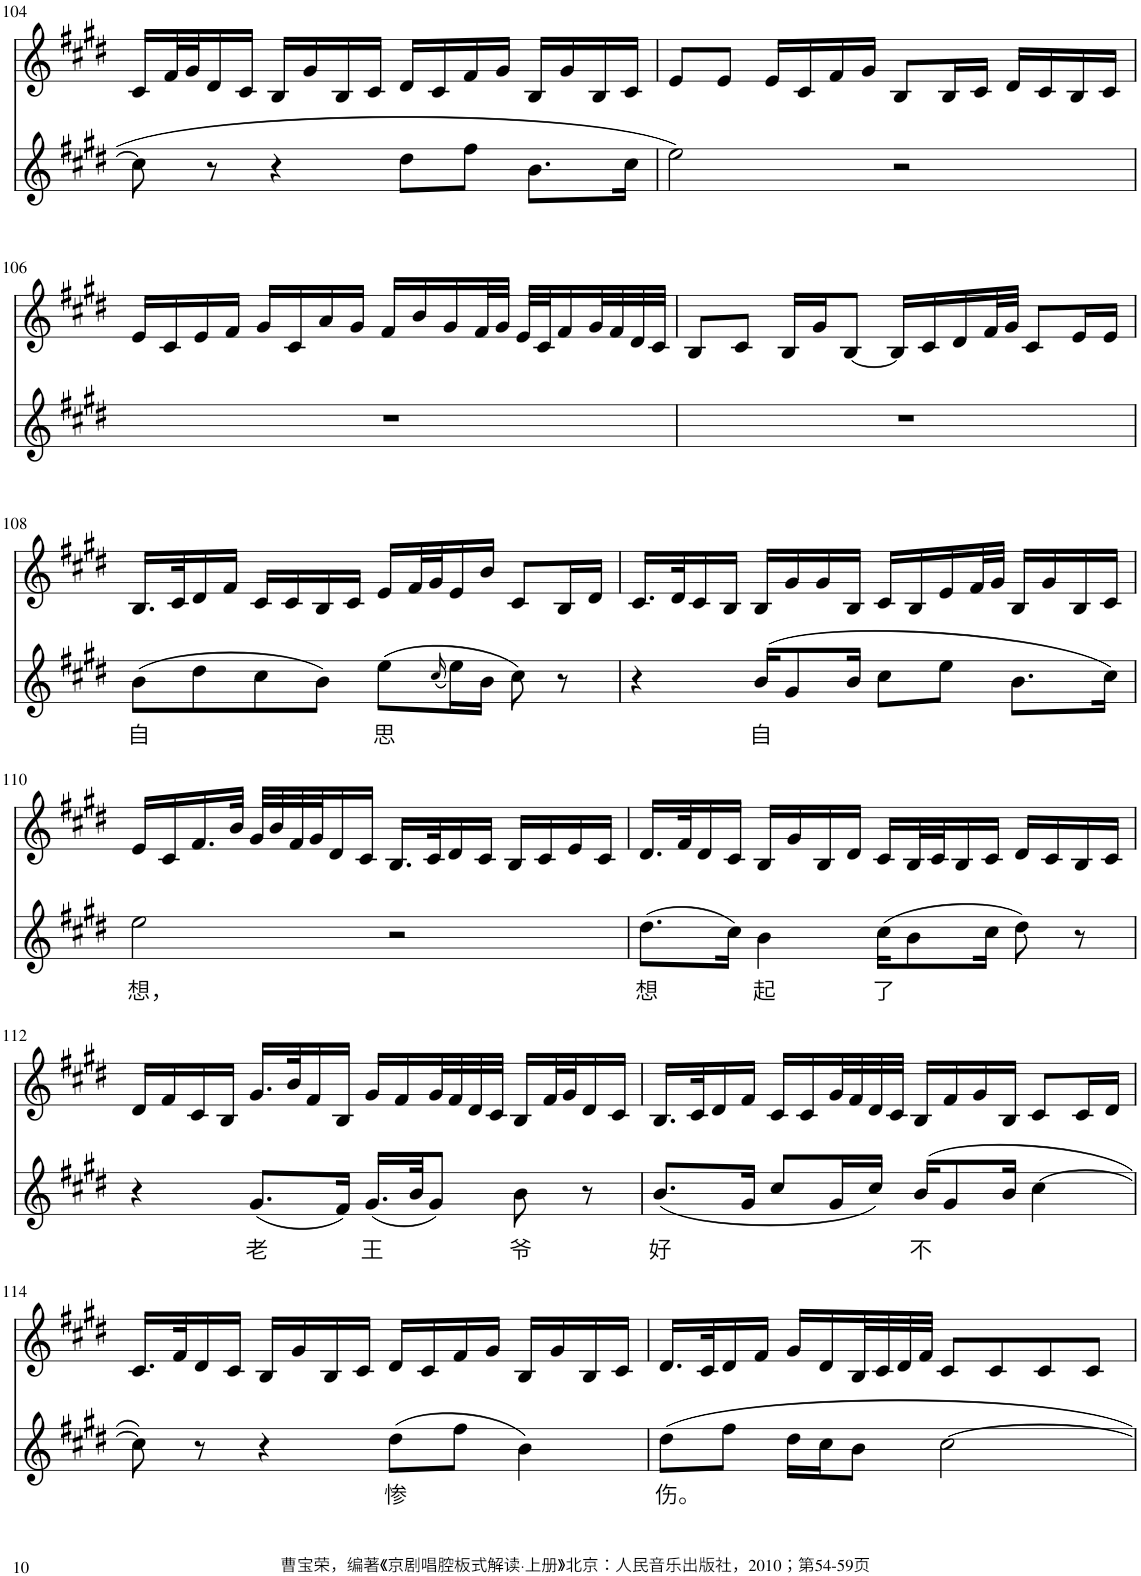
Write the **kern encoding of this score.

**kern	**text	**kern
*part2	*part2	*part1
*staff2	*staff2	*staff1
*I"Piano	*	*I"Piano
*I'Pno	*	*I'Pno
!!LO:PB:g=z
*clefG2	*	*clefG2
*k[f#c#g#d#]	*	*k[f#c#g#d#]
*M4/4	*	*M4/4
=104	=104	=104
8cc#\]	.	16c#/LL
.	.	32f#/L
.	.	32g#/J
8r	.	16d#/
.	.	16c#/JJ
4r	.	16B/LL
.	.	16g#/
.	.	16B/
.	.	16c#/JJ
8dd#\L	.	16d#/LL
.	.	16c#/
8ff#\J	.	16f#/
.	.	16g#/JJ
8.b\L	.	16B/LL
.	.	16g#/
.	.	16B/
16cc#\Jk	.	16c#/JJ
=105	=105	=105
2ee\	.	8e/L
.	.	8e/J
.	.	16e/LL
.	.	16c#/
.	.	16f#/
.	.	16g#/JJ
2r	.	8B/L
.	.	16B/L
.	.	16c#/JJ
.	.	16d#/LL
.	.	16c#/
.	.	16B/
.	.	16c#/JJ
!!LO:LB:g=z
=106	=106	=106
1r	.	16e/LL
.	.	16c#/
.	.	16e/
.	.	16f#/JJ
.	.	16g#/LL
.	.	16c#/
.	.	16a/
.	.	16g#/JJ
.	.	16f#/LL
.	.	16b/
.	.	16g#/
.	.	32f#/L
.	.	32g#/JJJ
.	.	32e/LLL
.	.	32c#/J
.	.	16f#/
.	.	32g#/L
.	.	32f#/
.	.	32d#/
.	.	32c#/JJJ
=107	=107	=107
1r	.	8B/L
.	.	8c#/J
.	.	16B/LL
.	.	16g#/J
.	.	[8B/J
.	.	16B/LL]
.	.	16c#/
.	.	16d#/
.	.	32f#/L
.	.	32g#/JJJ
.	.	8c#/L
.	.	16e/L
.	.	16e/JJ
!!LO:LB:g=z
=108	=108	=108
!	!LO:LY:b	!
(8b\L	自	16.B/LL
.	.	32c#/K
8dd#\	.	16d#/
.	.	16f#/JJ
8cc#\	.	16c#/LL
.	.	16c#/
8b\J)	.	16B/
.	.	16c#/JJ
!	!LO:LY:b	!
(8ee\L	思	16e/LL
.	.	32f#/L
.	.	32g#/J
(16qcc#/	.	.
16ee\L)	.	16e/
16b\JJ	.	16b/JJ
8cc#\)	.	8c#/L
8r	.	16B/L
.	.	16d#/JJ
=109	=109	=109
4r	.	16.c#/LL
.	.	32d#/K
.	.	16c#/
.	.	16B/JJ
!	!LO:LY:b	!
(16b/KL	自	16B/LL
8g#/	.	16g#/
.	.	16g#/
16b/Jk	.	16B/JJ
8cc#\L	.	16c#/LL
.	.	16B/
8ee\J	.	16e/
.	.	32f#/L
.	.	32g#/JJJ
8.b\L	.	16B/LL
.	.	16g#/
.	.	16B/
16cc#\Jk)	.	16c#/JJ
!!LO:LB:g=z
=110	=110	=110
!	!LO:LY:b	!
2ee\	想，	16e/LL
.	.	16c#/
.	.	16.f#/
.	.	32b/JJk
.	.	32g#/LLL
.	.	32b/
.	.	32f#/
.	.	32g#/J
.	.	16d#/
.	.	16c#/JJ
2r	.	16.B/LL
.	.	32c#/K
.	.	16d#/
.	.	16c#/JJ
.	.	16B/LL
.	.	16c#/
.	.	16e/
.	.	16c#/JJ
=111	=111	=111
!	!LO:LY:b	!
(8.dd#\L	想	16.d#/LL
.	.	32f#/K
.	.	16d#/
16cc#\Jk)	.	16c#/JJ
!	!LO:LY:b	!
4b\	起	16B/LL
.	.	16g#/
.	.	16B/
.	.	16d#/JJ
!	!LO:LY:b	!
(16cc#\KL	了	16c#/LL
8b\	.	32B/L
.	.	32c#/J
.	.	16B/
16cc#\Jk	.	16c#/JJ
8dd#\)	.	16d#/LL
.	.	16c#/
8r	.	16B/
.	.	16c#/JJ
!!LO:LB:g=z
=112	=112	=112
4r	.	16d#/LL
.	.	16f#/
.	.	16c#/
.	.	16B/JJ
!	!LO:LY:b	!
(8.g#/L	老	16.g#/LL
.	.	32b/K
.	.	16f#/
16f#/Jk)	.	16B/JJ
!	!LO:LY:b	!
(16.g#/LL	王	16g#/LL
.	.	16f#/
32b/JK	.	.
8g#/J)	.	32g#/L
.	.	32f#/
.	.	32d#/
.	.	32c#/JJJ
!	!LO:LY:b	!
8b\	爷	16B/LL
.	.	32f#/L
.	.	32g#/J
8r	.	16d#/
.	.	16c#/JJ
=113	=113	=113
!	!LO:LY:b	!
(8.b/L	好	16.B/LL
.	.	32c#/K
.	.	16d#/
16g#/Jk	.	16f#/JJ
8cc#/L	.	16c#/LL
.	.	16c#/
16g#/L	.	32g#/L
.	.	32f#/
16cc#/JJ)	.	32d#/
.	.	32c#/JJJ
!	!LO:LY:b	!
(16b/KL	不	16B/LL
8g#/	.	16f#/
.	.	16g#/
16b/Jk	.	16B/JJ
[4cc#\	.	8c#/L
.	.	16c#/L
.	.	16d#/JJ
!!LO:LB:g=z
=114	=114	=114
8cc#\])	.	16.c#/LL
.	.	32f#/K
8r	.	16d#/
.	.	16c#/JJ
4r	.	16B/LL
.	.	16g#/
.	.	16B/
.	.	16c#/JJ
!	!LO:LY:b	!
(8dd#\L	惨	16d#/LL
.	.	16c#/
8ff#\J	.	16f#/
.	.	16g#/JJ
4b\)	.	16B/LL
.	.	16g#/
.	.	16B/
.	.	16c#/JJ
=115	=115	=115
!	!LO:LY:b	!
8dd#\L	伤。	16.d#/LL
.	.	32c#/K
8ff#\J	.	16d#/
.	.	16f#/JJ
16dd#\LL	.	16g#/LL
16cc#\J	.	16d#/
8b\J	.	32B/L
.	.	32c#/
.	.	32d#/
.	.	32f#/JJJ
[2cc#\	.	8c#/L
.	.	8c#/
.	.	8c#/
.	.	8c#/J
=	=	=
*-	*-	*-
